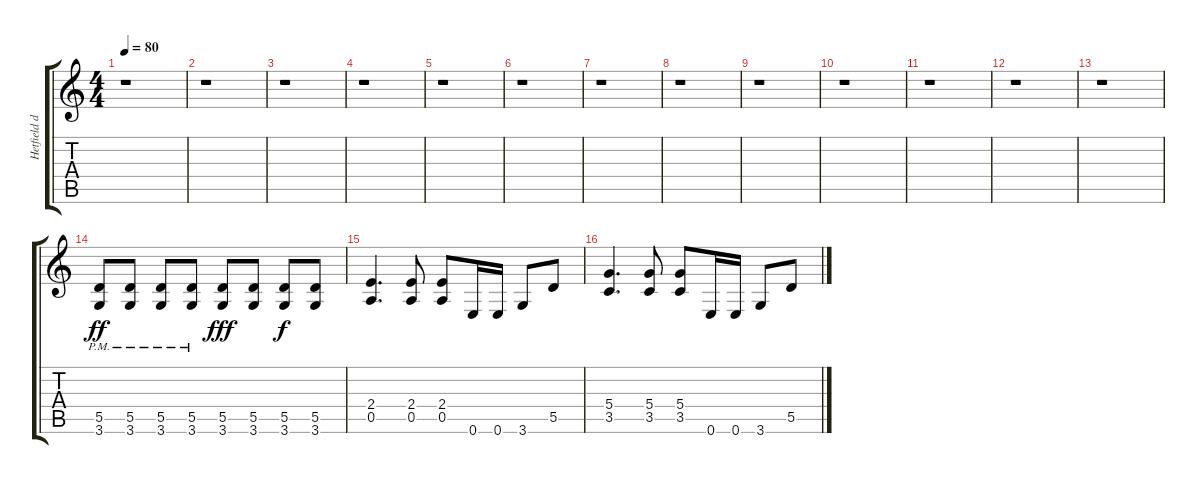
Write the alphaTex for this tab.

\track ("Hetfield disto" "Hetfield d") {instrument distortionguitar}
\staff {score tabs}
\tuning (E4 B3 G3 D3 A2 E2) {hide}
\ts (4 4)
\tempo 80
\clef g2
\ks c
r.1{dy f} |
r.1 |
r.1 |
r.1 |
r.1 |
r.1 |
r.1 |
r.1 |
r.1 |
r.1 |
r.1 |
r.1 |
r.1 |
(5.5{pm} 3.6{pm}).8{dy ff} (5.5{pm} 3.6{pm}).8 (5.5{pm} 3.6{pm}).8 (5.5{pm} 3.6{pm}).8 (5.5 3.6).8{dy fff} (5.5 3.6).8 (5.5 3.6).8{dy f} (5.5 3.6).8 |
(2.4 0.5).4{d} (2.4 0.5).8 (2.4 0.5).8 0.6.16 0.6.16 3.6.8 5.5.8 |
(5.4 3.5).4{d} (5.4 3.5).8 (5.4 3.5).8 0.6.16 0.6.16 3.6.8 5.5.8
